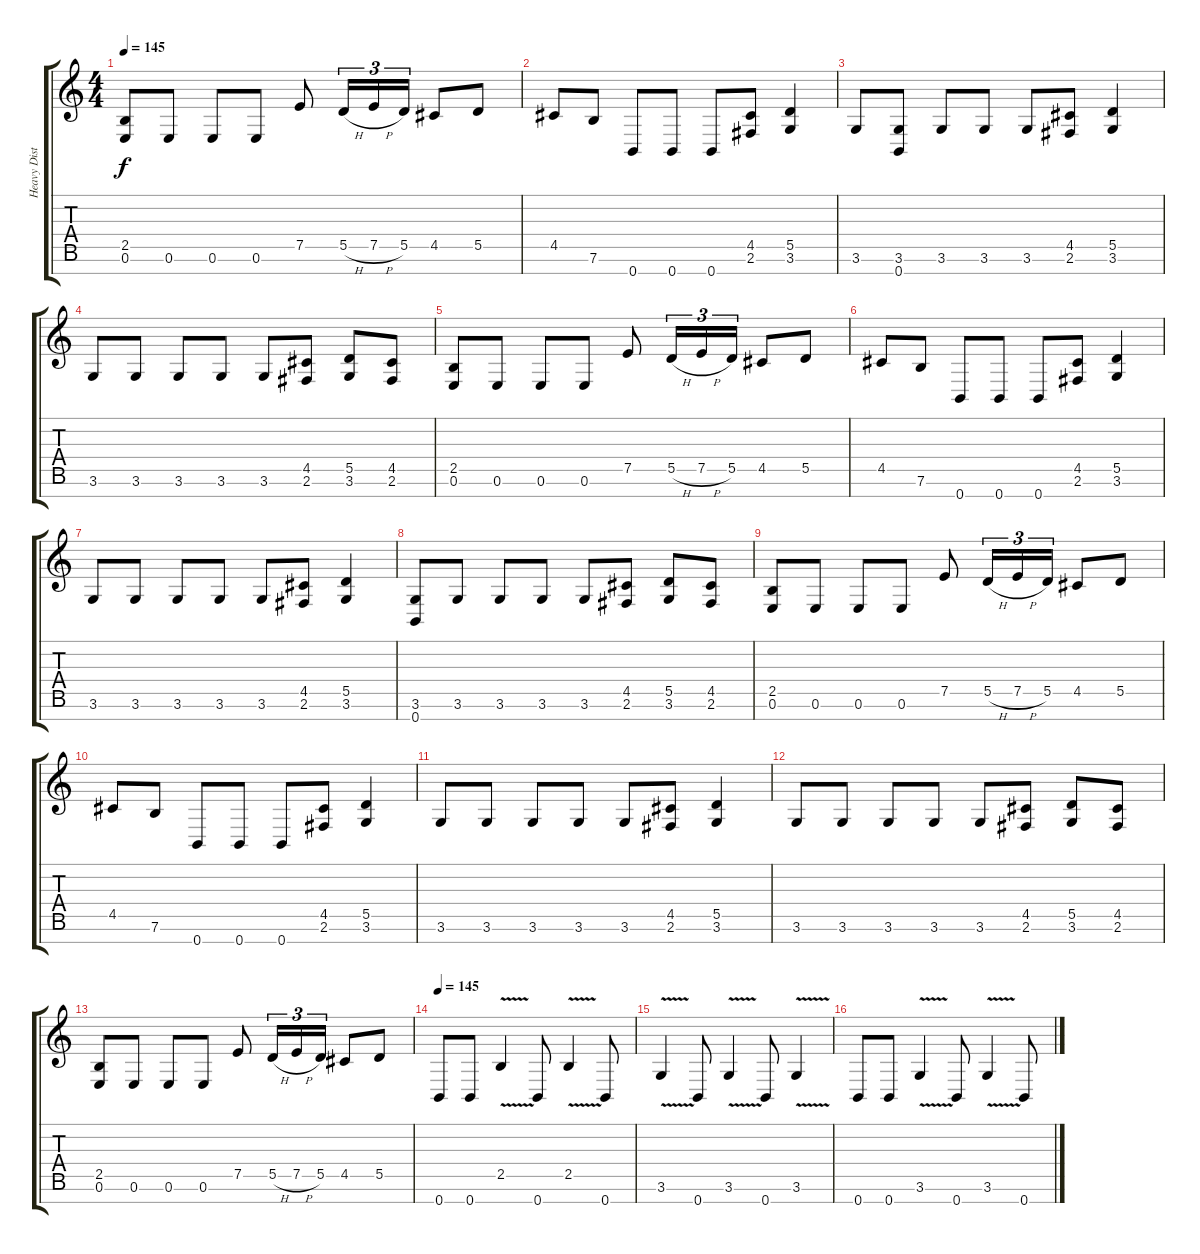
\track ("Heavy Dist Guitar" "Heavy Dist") {instrument distortionguitar}
\staff {score tabs}
\tuning (E4 B3 G3 D3 A2 E2 B1) {hide}
\ts (4 4)
\tempo 145
\clef g2
\ks c
(2.5 0.6).8{dy f} 0.6.8 0.6.8 0.6.8 7.5.8 5.5{h}.16{tu (3 2)} 7.5{h}.16{tu (3 2)} 5.5.16{tu (3 2)} 4.5.8 5.5.8 |
4.5.8 7.6.8 0.7.8 0.7.8 0.7.8 (4.5 2.6).8 (5.5 3.6).4 |
3.6.8 (3.6 0.7).8 3.6.8 3.6.8 3.6.8 (4.5 2.6).8 (5.5 3.6).4 |
3.6.8 3.6.8 3.6.8 3.6.8 3.6.8 (4.5 2.6).8 (5.5 3.6).8 (4.5 2.6).8 |
(2.5 0.6).8 0.6.8 0.6.8 0.6.8 7.5.8 5.5{h}.16{tu (3 2)} 7.5{h}.16{tu (3 2)} 5.5.16{tu (3 2)} 4.5.8 5.5.8 |
4.5.8 7.6.8 0.7.8 0.7.8 0.7.8 (4.5 2.6).8 (5.5 3.6).4 |
3.6.8 3.6.8 3.6.8 3.6.8 3.6.8 (4.5 2.6).8 (5.5 3.6).4 |
(3.6 0.7).8 3.6.8 3.6.8 3.6.8 3.6.8 (4.5 2.6).8 (5.5 3.6).8 (4.5 2.6).8 |
(2.5 0.6).8 0.6.8 0.6.8 0.6.8 7.5.8 5.5{h}.16{tu (3 2)} 7.5{h}.16{tu (3 2)} 5.5.16{tu (3 2)} 4.5.8 5.5.8 |
4.5.8 7.6.8 0.7.8 0.7.8 0.7.8 (4.5 2.6).8 (5.5 3.6).4 |
3.6.8 3.6.8 3.6.8 3.6.8 3.6.8 (4.5 2.6).8 (5.5 3.6).4 |
3.6.8 3.6.8 3.6.8 3.6.8 3.6.8 (4.5 2.6).8 (5.5 3.6).8 (4.5 2.6).8 |
(2.5 0.6).8 0.6.8 0.6.8 0.6.8 7.5.8 5.5{h}.16{tu (3 2)} 7.5{h}.16{tu (3 2)} 5.5.16{tu (3 2)} 4.5.8 5.5.8 |
\tempo 145
0.7.8 0.7.8 2.5{v}.4 0.7.8 2.5{v}.4 0.7.8 |
3.6{v}.4 0.7.8 3.6{v}.4 0.7.8 3.6{v}.4 |
0.7.8 0.7.8 3.6{v}.4 0.7.8 3.6{v}.4 0.7.8
